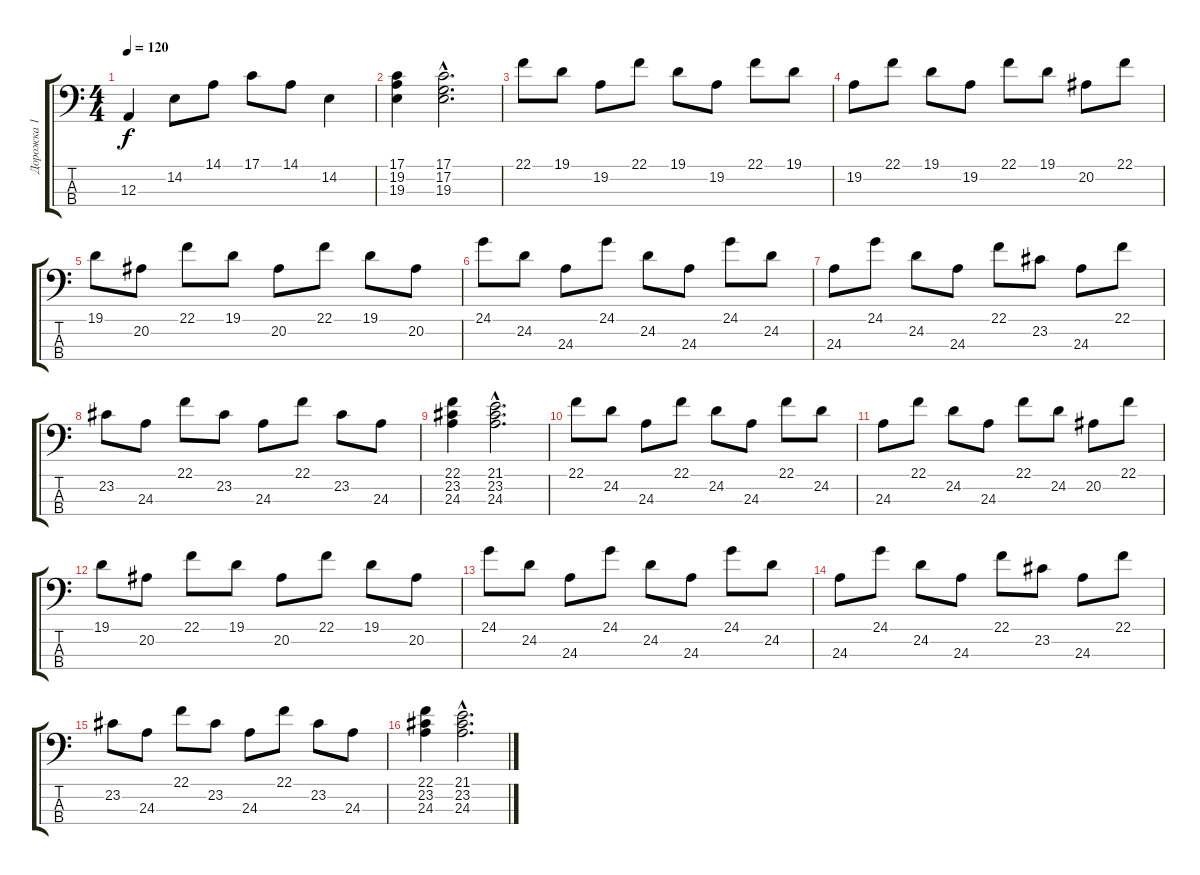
\track ("Дорожка 1" "Дорожка 1") {instrument lead2sawtooth}
\staff {score tabs}
\tuning (G2 D2 A1 E1) {hide}
\ts (4 4)
\tempo 120
\clef f4
\ks c
12.3.4{dy f} 14.2.8 14.1.8 17.1.8 14.1.8 14.2.4 |
(17.1 19.2 19.3).4 (17.1{hac} 17.2{hac} 19.3{hac}).2{d} |
22.1.8 19.1.8 19.2.8 22.1.8 19.1.8 19.2.8 22.1.8 19.1.8 |
19.2.8 22.1.8 19.1.8 19.2.8 22.1.8 19.1.8 20.2.8 22.1.8 |
19.1.8 20.2.8 22.1.8 19.1.8 20.2.8 22.1.8 19.1.8 20.2.8 |
24.1.8 24.2.8 24.3.8 24.1.8 24.2.8 24.3.8 24.1.8 24.2.8 |
24.3.8 24.1.8 24.2.8 24.3.8 22.1.8 23.2.8 24.3.8 22.1.8 |
23.2.8 24.3.8 22.1.8 23.2.8 24.3.8 22.1.8 23.2.8 24.3.8 |
(22.1 23.2 24.3).4 (21.1{hac} 23.2{hac} 24.3{hac}).2{d} |
22.1.8 24.2.8 24.3.8 22.1.8 24.2.8 24.3.8 22.1.8 24.2.8 |
24.3.8 22.1.8 24.2.8 24.3.8 22.1.8 24.2.8 20.2.8 22.1.8 |
19.1.8 20.2.8 22.1.8 19.1.8 20.2.8 22.1.8 19.1.8 20.2.8 |
24.1.8 24.2.8 24.3.8 24.1.8 24.2.8 24.3.8 24.1.8 24.2.8 |
24.3.8 24.1.8 24.2.8 24.3.8 22.1.8 23.2.8 24.3.8 22.1.8 |
23.2.8 24.3.8 22.1.8 23.2.8 24.3.8 22.1.8 23.2.8 24.3.8 |
(22.1 23.2 24.3).4 (21.1{hac} 23.2{hac} 24.3{hac}).2{d}
